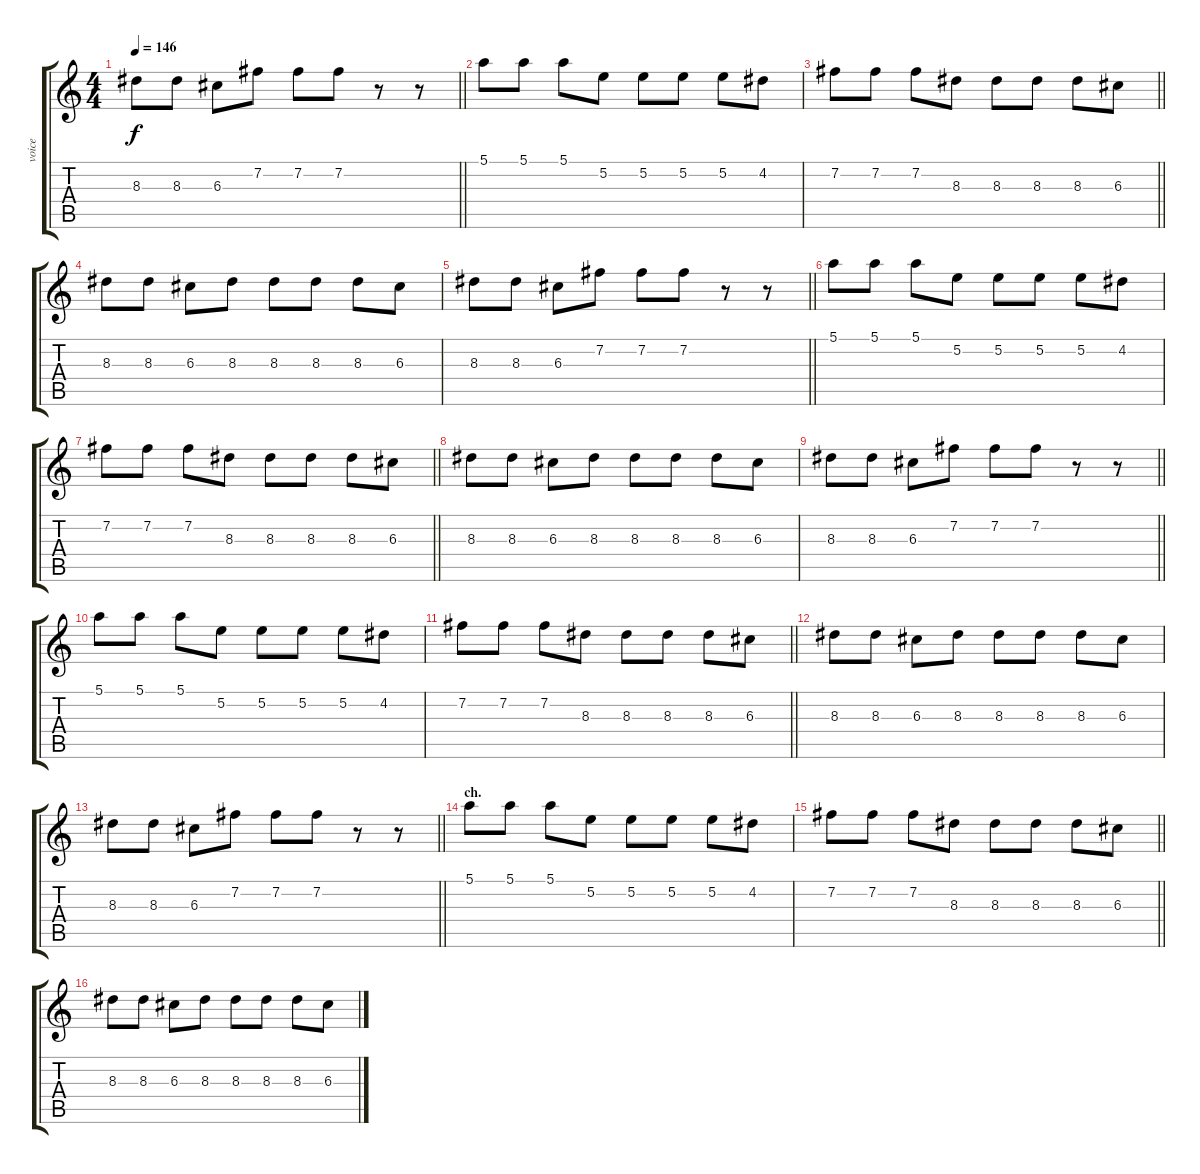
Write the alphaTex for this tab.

\track ("voice" "voice") {instrument electricguitarjazz}
\staff {score tabs}
\tuning (E4 B3 G3 D3 A2 E2) {hide}
\ts (4 4)
\tempo 146
\clef g2
\barLineRight lightlight
\ks c
8.3.8{dy f} 8.3.8 6.3.8 7.2.8 7.2.8 7.2.8 r.8 r.8 |
5.1.8 5.1.8 5.1.8 5.2.8 5.2.8 5.2.8 5.2.8 4.2.8 |
\barLineRight lightlight
7.2.8 7.2.8 7.2.8 8.3.8 8.3.8 8.3.8 8.3.8 6.3.8 |
8.3.8 8.3.8 6.3.8 8.3.8 8.3.8 8.3.8 8.3.8 6.3.8 |
\barLineRight lightlight
8.3.8 8.3.8 6.3.8 7.2.8 7.2.8 7.2.8 r.8 r.8 |
5.1.8 5.1.8 5.1.8 5.2.8 5.2.8 5.2.8 5.2.8 4.2.8 |
\barLineRight lightlight
7.2.8 7.2.8 7.2.8 8.3.8 8.3.8 8.3.8 8.3.8 6.3.8 |
8.3.8 8.3.8 6.3.8 8.3.8 8.3.8 8.3.8 8.3.8 6.3.8 |
\barLineRight lightlight
8.3.8 8.3.8 6.3.8 7.2.8 7.2.8 7.2.8 r.8 r.8 |
5.1.8 5.1.8 5.1.8 5.2.8 5.2.8 5.2.8 5.2.8 4.2.8 |
\barLineRight lightlight
7.2.8 7.2.8 7.2.8 8.3.8 8.3.8 8.3.8 8.3.8 6.3.8 |
8.3.8 8.3.8 6.3.8 8.3.8 8.3.8 8.3.8 8.3.8 6.3.8 |
\barLineRight lightlight
8.3.8 8.3.8 6.3.8 7.2.8 7.2.8 7.2.8 r.8 r.8 |
\section ("" "ch.")
5.1.8 5.1.8 5.1.8 5.2.8 5.2.8 5.2.8 5.2.8 4.2.8 |
\barLineRight lightlight
7.2.8 7.2.8 7.2.8 8.3.8 8.3.8 8.3.8 8.3.8 6.3.8 |
8.3.8 8.3.8 6.3.8 8.3.8 8.3.8 8.3.8 8.3.8 6.3.8
